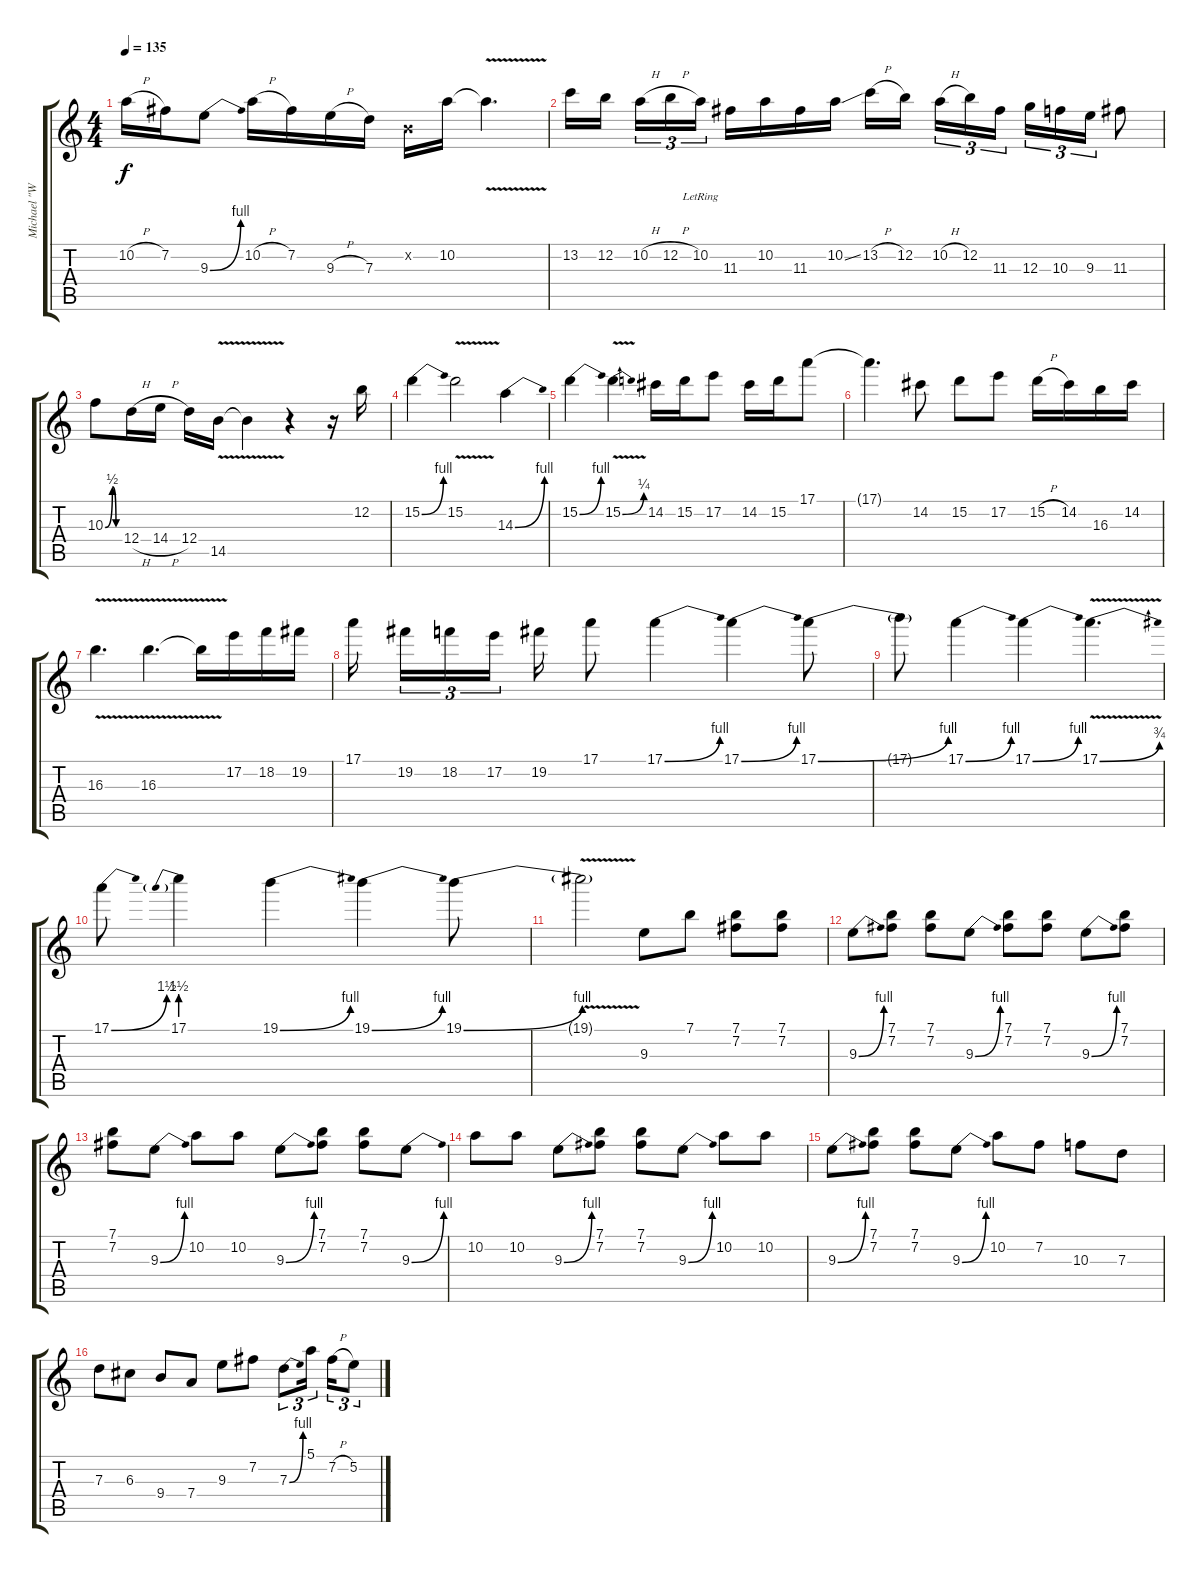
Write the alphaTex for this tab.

\track ("Michael \"Würzel\" Burston" "Michael \"W") {instrument distortionguitar}
\staff {score tabs}
\tuning (E4 B3 G3 D3 A2 E2) {hide}
\ts (4 4)
\tempo 135
\clef g2
\ks c
10.2{h}.16{dy f} 7.2.16 9.3{be (bend 0 0 60 4)}.8 10.2{h}.16 7.2.16 9.3{h}.16 7.3.16 0.2{x}.16 10.2.16 10.2{v t}.4{d} |
13.2.16 12.2.16 10.2{h}.16{tu (3 2)} 12.2{h}.16{tu (3 2)} 10.2{lr}.16{tu (3 2)} 11.3.16 10.2.16 11.3.16 10.2{ss}.16 13.2{h}.16 12.2.16 10.2{h}.16{tu (3 2)} 12.2.16{tu (3 2)} 11.3.16{tu (3 2)} 12.3.16{tu (3 2)} 10.3.16{tu (3 2)} 9.3.16{tu (3 2)} 11.3.8 |
10.3{be (custom 0 0 30 2 45 0 60 0)}.8 12.4{h}.16 14.4{h}.16 12.4.16 14.5{v}.16 14.5{t}.4 r.4 r.16 12.2.16 |
15.2{be (bend 0 0 60 4)}.4 15.2{v}.2 14.3{be (bend 0 0 60 4)}.4 |
15.2{be (bend 0 0 60 4)}.4 15.2{be (bend 0 0 60 1) v}.4 14.2.16 15.2.16 17.2.8 14.2.16 15.2.16 17.1.8 |
17.1{t}.4{d} 14.2.8 15.2.8 17.2.8 15.2{h}.16 14.2.16 16.3.16 14.2.16 |
16.3{v}.4{d} 16.3{v}.4{d} 16.3{t}.16 17.2.16 18.2.16 19.2.16 |
17.1.16 19.2.16{tu (3 2)} 18.2.16{tu (3 2)} 17.2.16{tu (3 2)} 19.2.16 17.1.8 17.1{be (bend 0 0 60 4)}.4 17.1{be (bend 0 0 60 4)}.4 17.1{be (bend 0 0 60 4)}.8 |
17.1{t}.8 17.1{be (bend 0 0 60 4)}.4 17.1{be (bend 0 0 60 4)}.4 17.1{be (bend 0 0 60 3) v}.4{d} |
17.1{be (bend 0 0 60 6)}.8 17.1{be (prebend 0 6 60 6)}.4 19.1{be (bend 0 0 60 4)}.4 19.1{be (bend 0 0 60 4)}.4 19.1{be (bend 0 0 60 4)}.8 |
19.1{v t}.2 9.3.8 7.1.8 (7.1 7.2).8 (7.1 7.2).8 |
9.3{be (bend 0 0 60 4)}.8 (7.1 7.2).8 (7.1 7.2).8 9.3{be (bend 0 0 60 4)}.8 (7.1 7.2).8 (7.1 7.2).8 9.3{be (bend 0 0 60 4)}.8 (7.1 7.2).8 |
(7.1 7.2).8 9.3{be (bend 0 0 60 4)}.8 10.2.8 10.2.8 9.3{be (bend 0 0 60 4)}.8 (7.1 7.2).8 (7.1 7.2).8 9.3{be (bend 0 0 60 4)}.8 |
10.2.8 10.2.8 9.3{be (bend 0 0 60 4)}.8 (7.1 7.2).8 (7.1 7.2).8 9.3{be (bend 0 0 60 4)}.8 10.2.8 10.2.8 |
9.3{be (bend 0 0 60 4)}.8 (7.1 7.2).8 (7.1 7.2).8 9.3{be (bend 0 0 60 4)}.8 10.2.8 7.2.8 10.3.8 7.3.8 |
7.3.8 6.3.8 9.4.8 7.4.8 9.3.8 7.2.8 7.3{be (bend 0 0 60 4)}.8{tu (3 2)} 5.1.16{tu (3 2)} 7.2{h}.16{tu (3 2)} 5.2.8{tu (3 2)}
